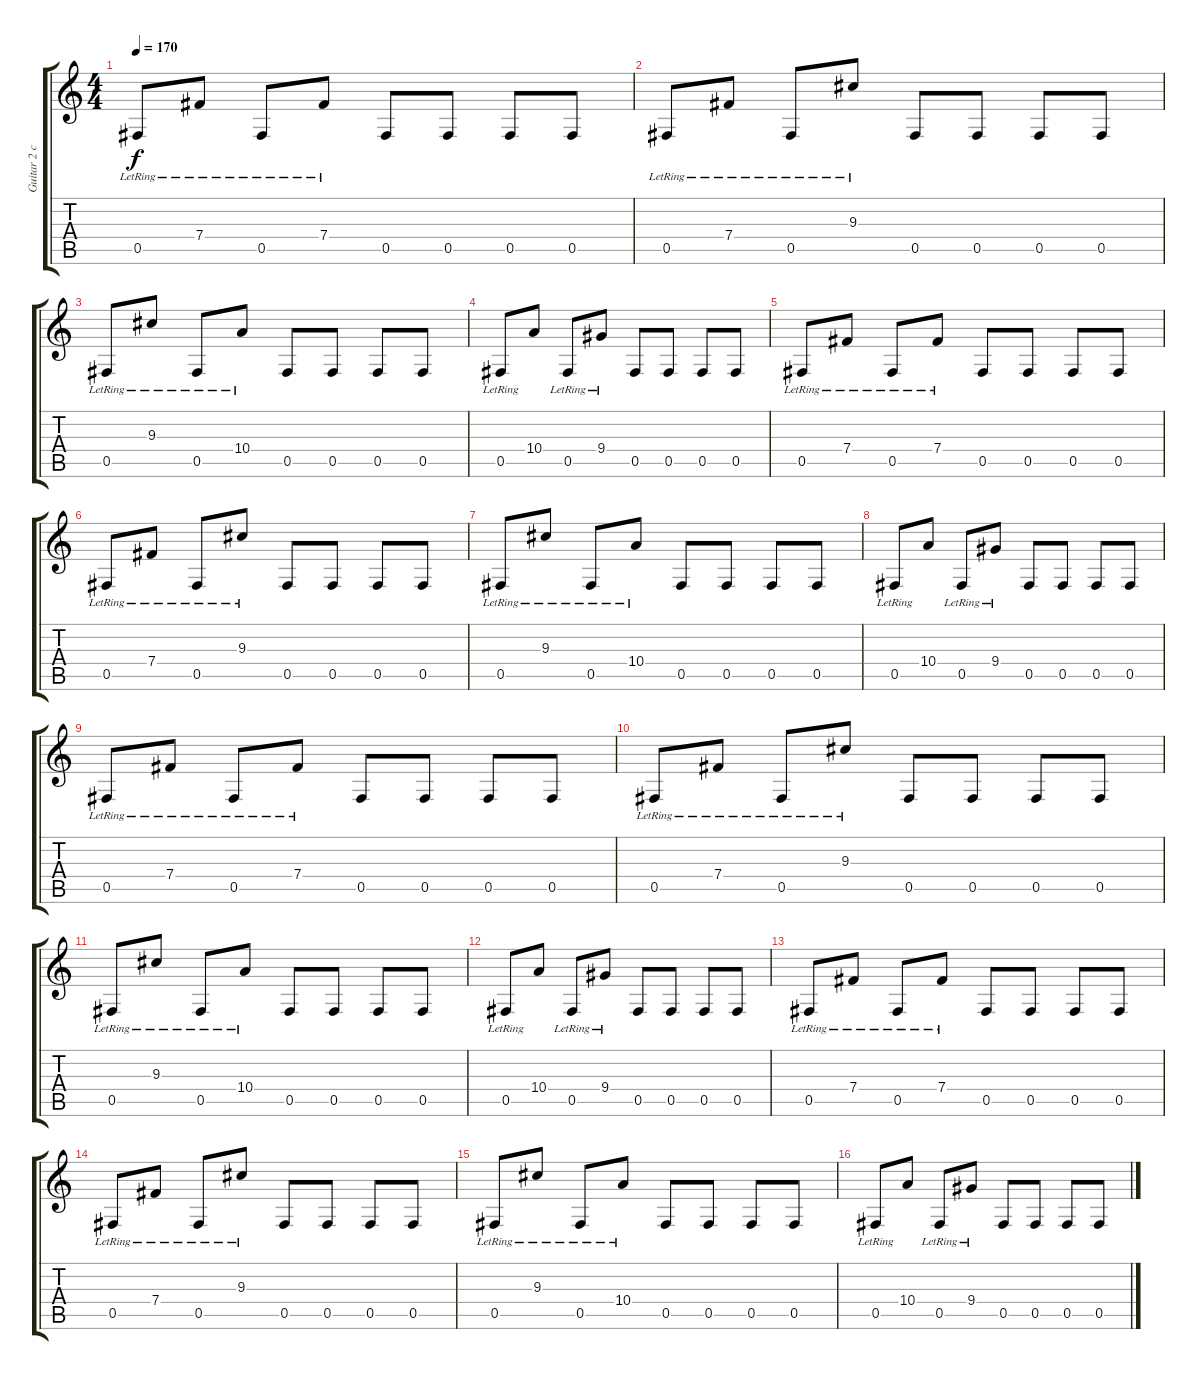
\track ("Guitar 2 clean" "Guitar 2 c") {instrument acousticguitarsteel}
\staff {score tabs}
\tuning (Db4 Ab3 E3 B2 Gb2 B1) {hide}
\ts (4 4)
\tempo 170
\clef g2
\ks c
0.5{lr}.8{dy f} 7.4{lr}.8 0.5{lr}.8 7.4{lr}.8 0.5.8 0.5.8 0.5.8 0.5.8 |
0.5{lr}.8 7.4{lr}.8 0.5{lr}.8 9.3{lr}.8 0.5.8 0.5.8 0.5.8 0.5.8 |
0.5{lr}.8 9.3{lr}.8 0.5{lr}.8 10.4{lr}.8 0.5.8 0.5.8 0.5.8 0.5.8 |
0.5{lr}.8 10.4.8 0.5{lr}.8 9.4{lr}.8 0.5.8 0.5.8 0.5.8 0.5.8 |
0.5{lr}.8 7.4{lr}.8 0.5{lr}.8 7.4{lr}.8 0.5.8 0.5.8 0.5.8 0.5.8 |
0.5{lr}.8 7.4{lr}.8 0.5{lr}.8 9.3{lr}.8 0.5.8 0.5.8 0.5.8 0.5.8 |
0.5{lr}.8 9.3{lr}.8 0.5{lr}.8 10.4{lr}.8 0.5.8 0.5.8 0.5.8 0.5.8 |
0.5{lr}.8 10.4.8 0.5{lr}.8 9.4{lr}.8 0.5.8 0.5.8 0.5.8 0.5.8 |
0.5{lr}.8 7.4{lr}.8 0.5{lr}.8 7.4{lr}.8 0.5.8 0.5.8 0.5.8 0.5.8 |
0.5{lr}.8 7.4{lr}.8 0.5{lr}.8 9.3{lr}.8 0.5.8 0.5.8 0.5.8 0.5.8 |
0.5{lr}.8 9.3{lr}.8 0.5{lr}.8 10.4{lr}.8 0.5.8 0.5.8 0.5.8 0.5.8 |
0.5{lr}.8 10.4.8 0.5{lr}.8 9.4{lr}.8 0.5.8 0.5.8 0.5.8 0.5.8 |
0.5{lr}.8 7.4{lr}.8 0.5{lr}.8 7.4{lr}.8 0.5.8 0.5.8 0.5.8 0.5.8 |
0.5{lr}.8 7.4{lr}.8 0.5{lr}.8 9.3{lr}.8 0.5.8 0.5.8 0.5.8 0.5.8 |
0.5{lr}.8 9.3{lr}.8 0.5{lr}.8 10.4{lr}.8 0.5.8 0.5.8 0.5.8 0.5.8 |
0.5{lr}.8 10.4.8 0.5{lr}.8 9.4{lr}.8 0.5.8 0.5.8 0.5.8 0.5.8
